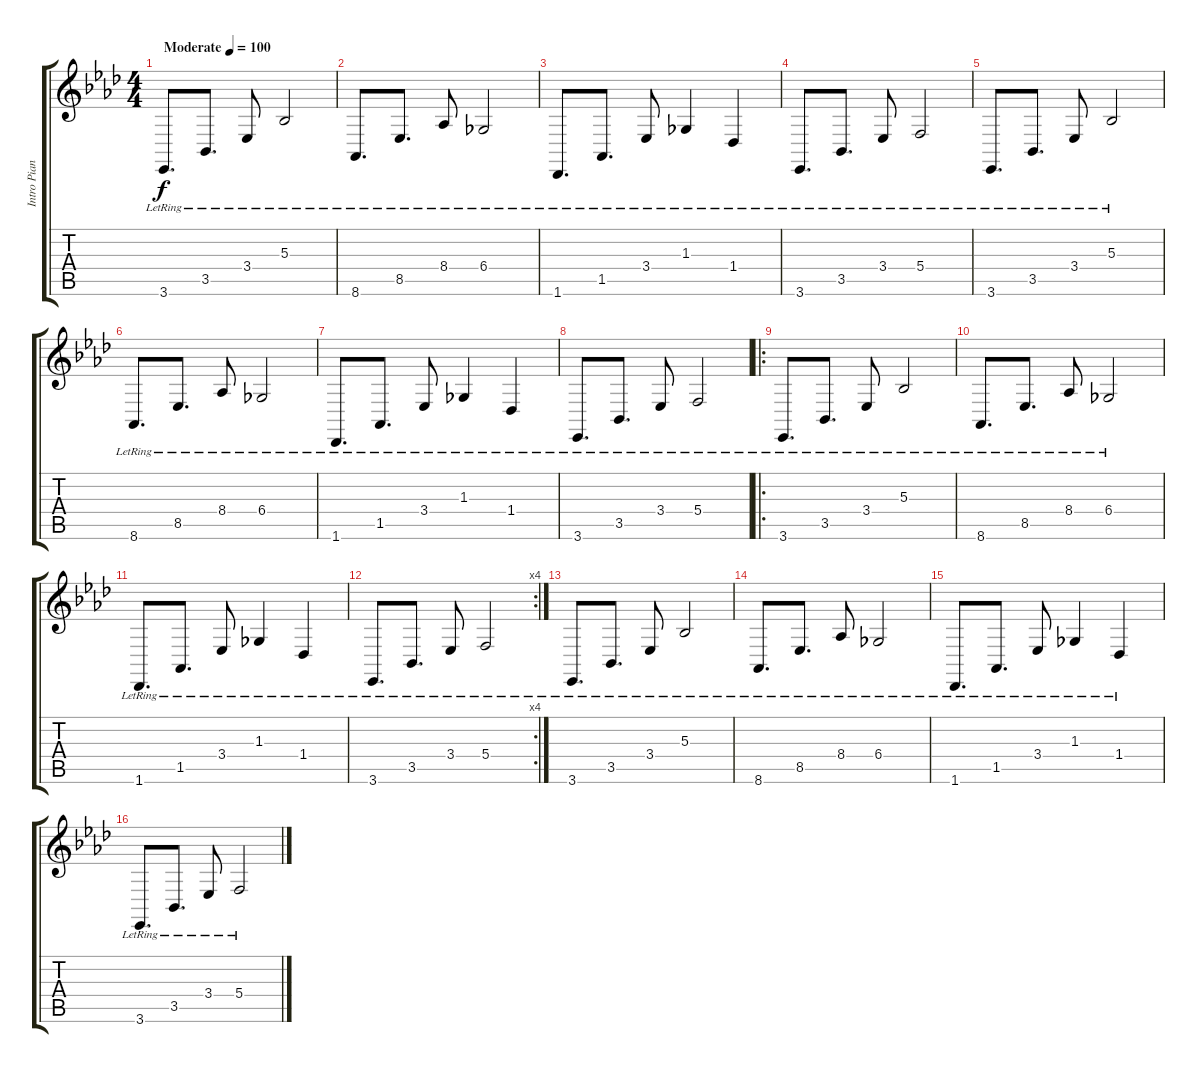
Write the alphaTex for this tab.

\track ("Intro Piano" "Intro Pian") {instrument brightacousticpiano}
\staff {score tabs}
\tuning (D4 A3 F3 C3 G2 C2) {hide}
\ts (4 4)
\tempo (100 "Moderate")
\clef g2
\ks ab
3.6{lr}.8{d dy f instrument brightacousticpiano} 3.5{lr}.8{d} 3.4{lr}.8 5.3{lr}.2 |
8.6{lr}.8{d} 8.5{lr}.8{d} 8.4{lr}.8 6.4{lr}.2 |
1.6{lr}.8{d} 1.5{lr}.8{d} 3.4{lr}.8 1.3{lr}.4 1.4{lr}.4 |
3.6{lr}.8{d} 3.5{lr}.8{d} 3.4{lr}.8 5.4{lr}.2 |
3.6{lr}.8{d} 3.5{lr}.8{d} 3.4{lr}.8 5.3{lr}.2 |
8.6{lr}.8{d} 8.5{lr}.8{d} 8.4{lr}.8 6.4{lr}.2 |
1.6{lr}.8{d} 1.5{lr}.8{d} 3.4{lr}.8 1.3{lr}.4 1.4{lr}.4 |
3.6{lr}.8{d} 3.5{lr}.8{d} 3.4{lr}.8 5.4{lr}.2 |
\ro
3.6{lr}.8{d} 3.5{lr}.8{d} 3.4{lr}.8 5.3{lr}.2 |
8.6{lr}.8{d} 8.5{lr}.8{d} 8.4{lr}.8 6.4{lr}.2 |
1.6{lr}.8{d} 1.5{lr}.8{d} 3.4{lr}.8 1.3{lr}.4 1.4{lr}.4 |
\rc 4
3.6{lr}.8{d} 3.5{lr}.8{d} 3.4{lr}.8 5.4{lr}.2 |
3.6{lr}.8{d} 3.5{lr}.8{d} 3.4{lr}.8 5.3{lr}.2 |
8.6{lr}.8{d} 8.5{lr}.8{d} 8.4{lr}.8 6.4{lr}.2 |
1.6{lr}.8{d} 1.5{lr}.8{d} 3.4{lr}.8 1.3{lr}.4 1.4{lr}.4 |
3.6{lr}.8{d} 3.5{lr}.8{d} 3.4{lr}.8 5.4{lr}.2
